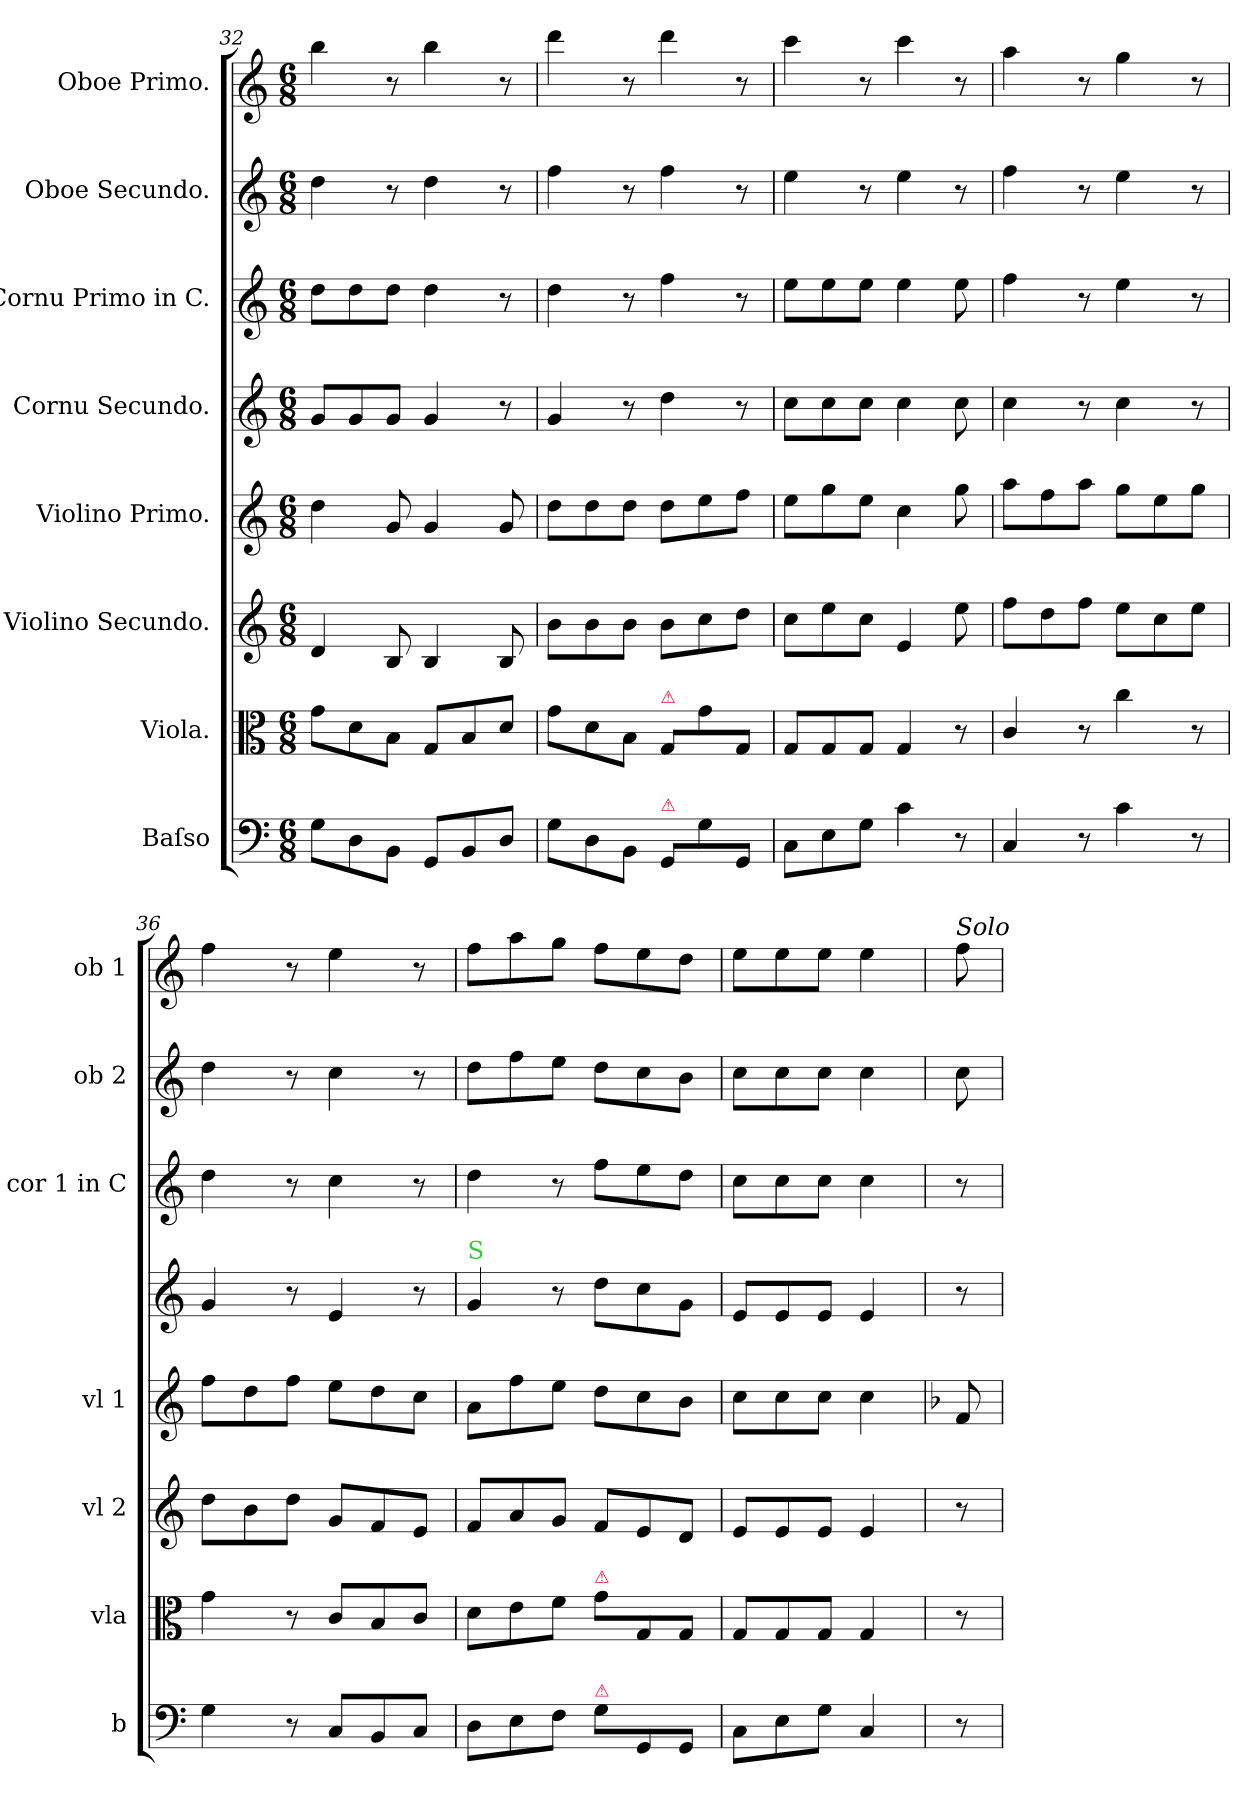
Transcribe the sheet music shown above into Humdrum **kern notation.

**kern	**kern	**kern	**kern	**dynam	**kern	**kern	**kern	**kern
*part8	*part7	*part6	*part5	*part5	*part4	*part3	*part2	*part1
*staff8	*staff7	*staff6	*staff5	*staff5	*staff4	*staff3	*staff2	*staff1
*I"Baſso	*I"Viola.	*I"Violino Secundo.	*I"Violino Primo.	*	*I"Cornu Secundo.	*I"Cornu Primo in C.	*I"Oboe Secundo.	*I"Oboe Primo.
*I'b	*I'vla	*I'vl 2	*I'vl 1	*	*	*I'cor 1 in C	*I'ob 2	*I'ob 1
*clefF4	*clefC3	*clefG2	*clefG2	*	*clefG2	*clefG2	*clefG2	*clefG2
*k[]	*k[]	*k[]	*k[]	*	*k[]	*k[]	*k[]	*k[]
*C:	*C:	*C:	*C:	*	*C:	*C:	*C:	*C:
*M6/8	*M6/8	*M6/8	*M6/8	*	*M6/8	*M6/8	*M6/8	*M6/8
=32	=32	=32	=32	=32	=32	=32	=32	=32
8G\L	8g\L	4d/	4dd\	.	8g/L	8dd\L	4dd\	4bb\
8D\	8d\	.	.	.	8g/	8dd\	.	.
8BB\J	8B\J	8B/	8g/	.	8g/J	8dd\J	8r	8r
8GG/L	8G/L	4B/	4g/	.	4g/	4dd\	4dd\	4bb\
8BB/	8B/	.	.	.	.	.	.	.
8D/J	8d/J	8B/	8g/	.	8r	8r	8r	8r
=33	=33	=33	=33	=33	=33	=33	=33	=33
8G\L	8g\L	8b\L	8dd\L	.	4g/	4dd\	4ff\	4ddd\
8D\	8d\	8b\	8dd\	.	.	.	.	.
8BB\J	8B\J	8b\J	8dd\J	.	8r	8r	8r	8r
!	!LO:TX:a:color=crimson:t=⚠	!	!	!	!	!	!	!
!LO:TX:a:color=crimson:t=⚠	!	!	!	!	!	!	!	!
8GG/L	8G/L	8b\L	8dd\L	.	4dd\	4ff\	4ff\	4ddd\
8G\	8g\	8cc\	8ee\	.	.	.	.	.
8GG/J	8G/J	8dd\J	8ff\J	.	8r	8r	8r	8r
=34	=34	=34	=34	=34	=34	=34	=34	=34
8C\L	8G/L	8cc\L	8ee\L	.	8cc\L	8ee\L	4ee\	4ccc\
8E\	8G/	8ee\	8gg\	.	8cc\	8ee\	.	.
8G\J	8G/J	8cc\J	8ee\J	.	8cc\J	8ee\J	8r	8r
4c\	4G/	4e/	4cc\	.	4cc\	4ee\	4ee\	4ccc\
8r	8r	8ee\	8gg\	.	8cc\	8ee\	8r	8r
=35	=35	=35	=35	=35	=35	=35	=35	=35
4C/	4c/	8ff\L	8aa\L	.	4cc\	4ff\	4ff\	4aa\
.	.	8dd\	8ff\	.	.	.	.	.
8r	8r	8ff\J	8aa\J	.	8r	8r	8r	8r
4c\	4cc\	8ee\L	8gg\L	.	4cc\	4ee\	4ee\	4gg\
.	.	8cc\	8ee\	.	.	.	.	.
8r	8r	8ee\J	8gg\J	.	8r	8r	8r	8r
=36	=36	=36	=36	=36	=36	=36	=36	=36
4G\	4g\	8dd\L	8ff\L	.	4g/	4dd\	4dd\	4ff\
.	.	8b\	8dd\	.	.	.	.	.
8r	8r	8dd\J	8ff\J	.	8r	8r	8r	8r
8C/L	8c/L	8g/L	8ee\L	.	4e/	4cc\	4cc\	4ee\
8BB/	8B/	8f/	8dd\	.	.	.	.	.
8C/J	8c/J	8e/J	8cc\J	.	8r	8r	8r	8r
=37	=37	=37	=37	=37	=37	=37	=37	=37
!	!	!	!	!	!LO:TX:a:color=limegreen:t=S	!	!	!
8D\L	8d\L	8f/L	8a\L	.	4g/	4dd\	8dd\L	8ff\L
8E\	8e\	8a/	8ff\	.	.	.	8ff\	8aa\
8F\J	8f\J	8g/J	8ee\J	.	8r	8r	8ee\J	8gg\J
!	!LO:TX:a:color=crimson:t=⚠	!	!	!	!	!	!	!
!LO:TX:a:color=crimson:t=⚠	!	!	!	!	!	!	!	!
8G\L	8g\L	8f/L	8dd\L	.	8dd\L	8ff\L	8dd\L	8ff\L
8GG/	8G/	8e/	8cc\	.	8cc\	8ee\	8cc\	8ee\
8GG/J	8G/J	8d/J	8b\J	.	8g\J	8dd\J	8b\J	8dd\J
=38	=38	=38	=38	=38	=38	=38	=38	=38
8C\L	8G/L	8e/L	8cc\L	.	8e/L	8cc\L	8cc\L	8ee\L
8E\	8G/	8e/	8cc\	.	8e/	8cc\	8cc\	8ee\
8G\J	8G/J	8e/J	8cc\J	.	8e/J	8cc\J	8cc\J	8ee\J
4C/	4G/	4e/	4cc\	.	4e/	4cc\	4cc\	4ee\
=	=	=	=	=	=	=	=	=
*	*	*	*k[b-]	*	*	*	*	*
!	!	!	!	!	!	!	!	!LO:TX:a:i:t=Solo
!	!	!	!	!LO:DY:a	!	!	!	!
8r	8r	8r	8f/	piano	8r	8r	8cc\	8ff\
=	=	=	=	=	=	=	=	=
*-	*-	*-	*-	*-	*-	*-	*-	*-
